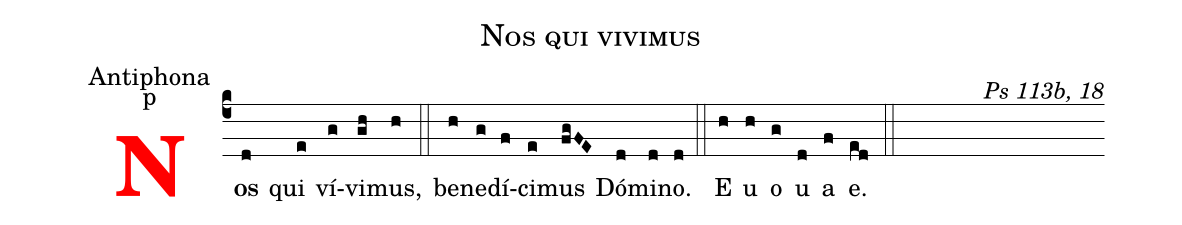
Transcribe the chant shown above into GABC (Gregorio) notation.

name:Nos qui vivimus;
office-part:Antiphona;
mode:p;
commentary:Ps 113b, 18;
%%
<v>\bf\textcolor{red}{N}</v><v>\bf\scriptsize{OS}</v>(c4d) qui(e) ví(g)vi(gh)mus,(h) (::) be(h)ne(g)dí(f)ci(e)mus(fgFE) Dó(d)mi(d)no.(d) (::) E(h) u(h) o(g) u(d) a(f) e.(ed) (::)
